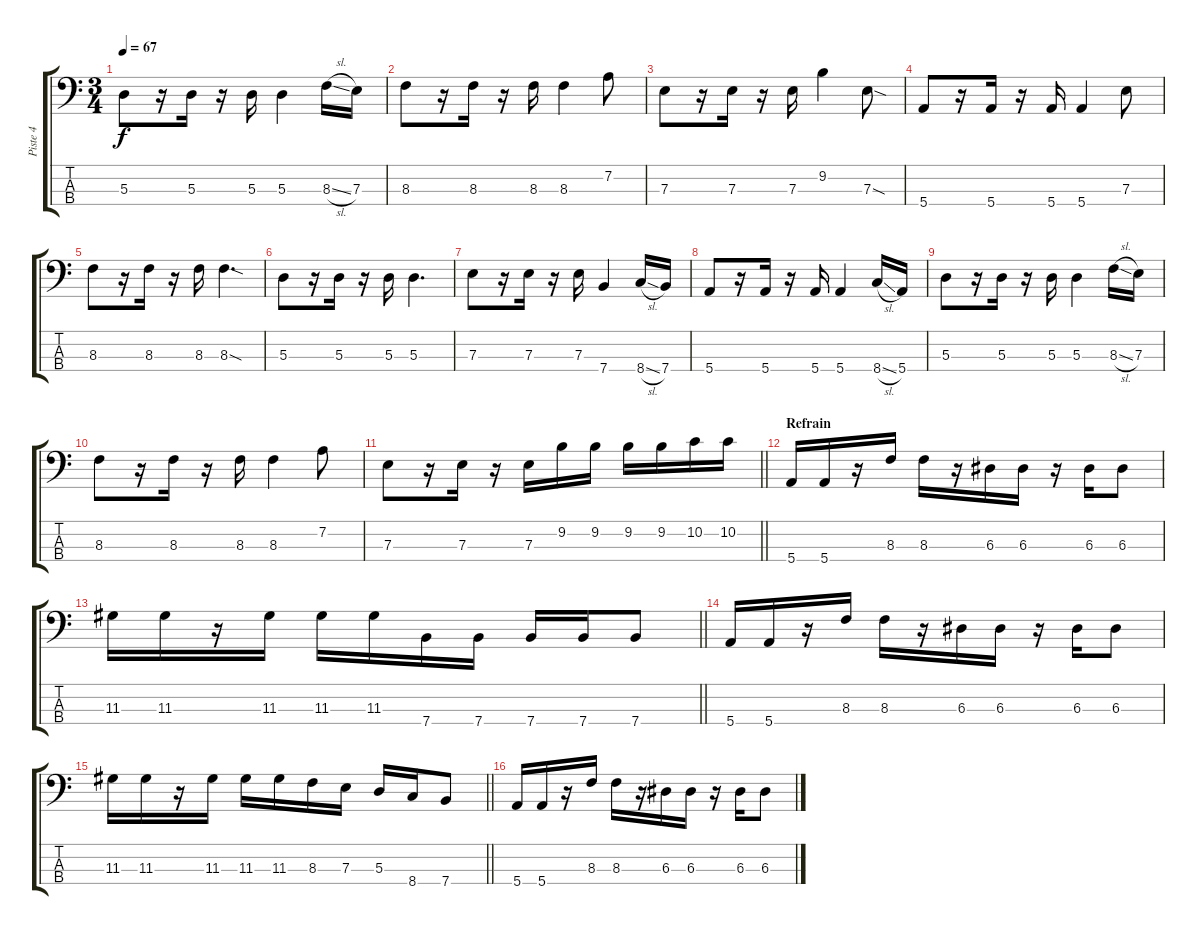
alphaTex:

\track ("Piste 4" "Piste 4") {instrument electricbassfinger}
\staff {score tabs}
\tuning (G2 D2 A1 E1) {hide}
\ts (3 4)
\tempo 67
\clef f4
\ks c
5.3.8{dy f} r.16 5.3.16 r.16 5.3.16 5.3.4 8.3{sl}.16 7.3.16 |
8.3.8 r.16 8.3.16 r.16 8.3.16 8.3.4 7.2.8 |
7.3.8 r.16 7.3.16 r.16 7.3.16 9.2.4 7.3{sod}.8 |
5.4.8 r.16 5.4.16 r.16 5.4.16 5.4.4 7.3.8 |
8.3.8 r.16 8.3.16 r.16 8.3.16 8.3{sod}.4{d} |
5.3.8 r.16 5.3.16 r.16 5.3.16 5.3.4{d} |
7.3.8 r.16 7.3.16 r.16 7.3.16 7.4.4 8.4{sl}.16 7.4.16 |
5.4.8 r.16 5.4.16 r.16 5.4.16 5.4.4 8.4{sl}.16 5.4.16 |
5.3.8 r.16 5.3.16 r.16 5.3.16 5.3.4 8.3{sl}.16 7.3.16 |
8.3.8 r.16 8.3.16 r.16 8.3.16 8.3.4 7.2.8 |
\barLineRight lightlight
7.3.8 r.16 7.3.16 r.16 7.3.16 9.2.16 9.2.16 9.2.16 9.2.16 10.2.16 10.2.16 |
\section ("" "Refrain")
5.4.16 5.4.16 r.16 8.3.16 8.3.16 r.16 6.3.16 6.3.16 r.16 6.3.16 6.3.8 |
\barLineRight lightlight
11.3.16 11.3.16 r.16 11.3.16 11.3.16 11.3.16 7.4.16 7.4.16 7.4.16 7.4.16 7.4.8 |
5.4.16 5.4.16 r.16 8.3.16 8.3.16 r.16 6.3.16 6.3.16 r.16 6.3.16 6.3.8 |
\barLineRight lightlight
11.3.16 11.3.16 r.16 11.3.16 11.3.16 11.3.16 8.3.16 7.3.16 5.3.16 8.4.16 7.4.8 |
5.4.16 5.4.16 r.16 8.3.16 8.3.16 r.16 6.3.16 6.3.16 r.16 6.3.16 6.3.8
